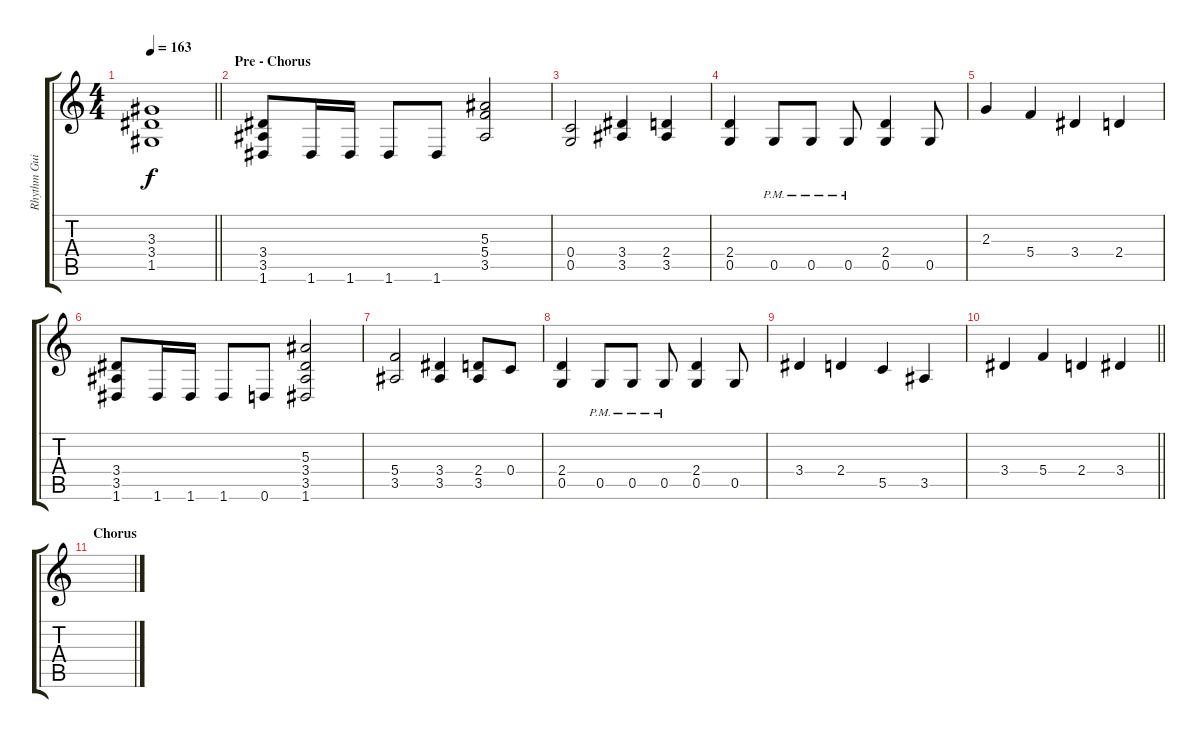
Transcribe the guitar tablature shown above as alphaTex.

\track ("Rhythm Guitar" "Rhythm Gui") {instrument distortionguitar}
\staff {score tabs}
\tuning (D4 A3 F3 C3 G2 D2) {hide}
\ts (4 4)
\tempo 163
\clef g2
\barLineRight lightlight
\ks c
(3.3 3.4 1.5).1{dy f} |
\section ("" "Pre - Chorus")
(3.4 3.5 1.6).8 1.6.16 1.6.16 1.6.8 1.6.8 (5.3 5.4 3.5).2 |
(0.4 0.5).2 (3.4 3.5).4 (2.4 3.5).4 |
(2.4 0.5).4 0.5{pm}.8 0.5{pm}.8 0.5{pm}.8 (2.4 0.5).4 0.5.8 |
2.3.4 5.4.4 3.4.4 2.4.4 |
(3.4 3.5 1.6).8 1.6.16 1.6.16 1.6.8 0.6.8 (5.3 3.4 3.5 1.6).2 |
(5.4 3.5).2 (3.4 3.5).4 (2.4 3.5).8 0.4.8 |
(2.4 0.5).4 0.5{pm}.8 0.5{pm}.8 0.5{pm}.8 (2.4 0.5).4 0.5.8 |
3.4.4 2.4.4 5.5.4 3.5.4 |
\barLineRight lightlight
3.4.4 5.4.4 2.4.4 3.4.4 |
\section ("" "Chorus")
